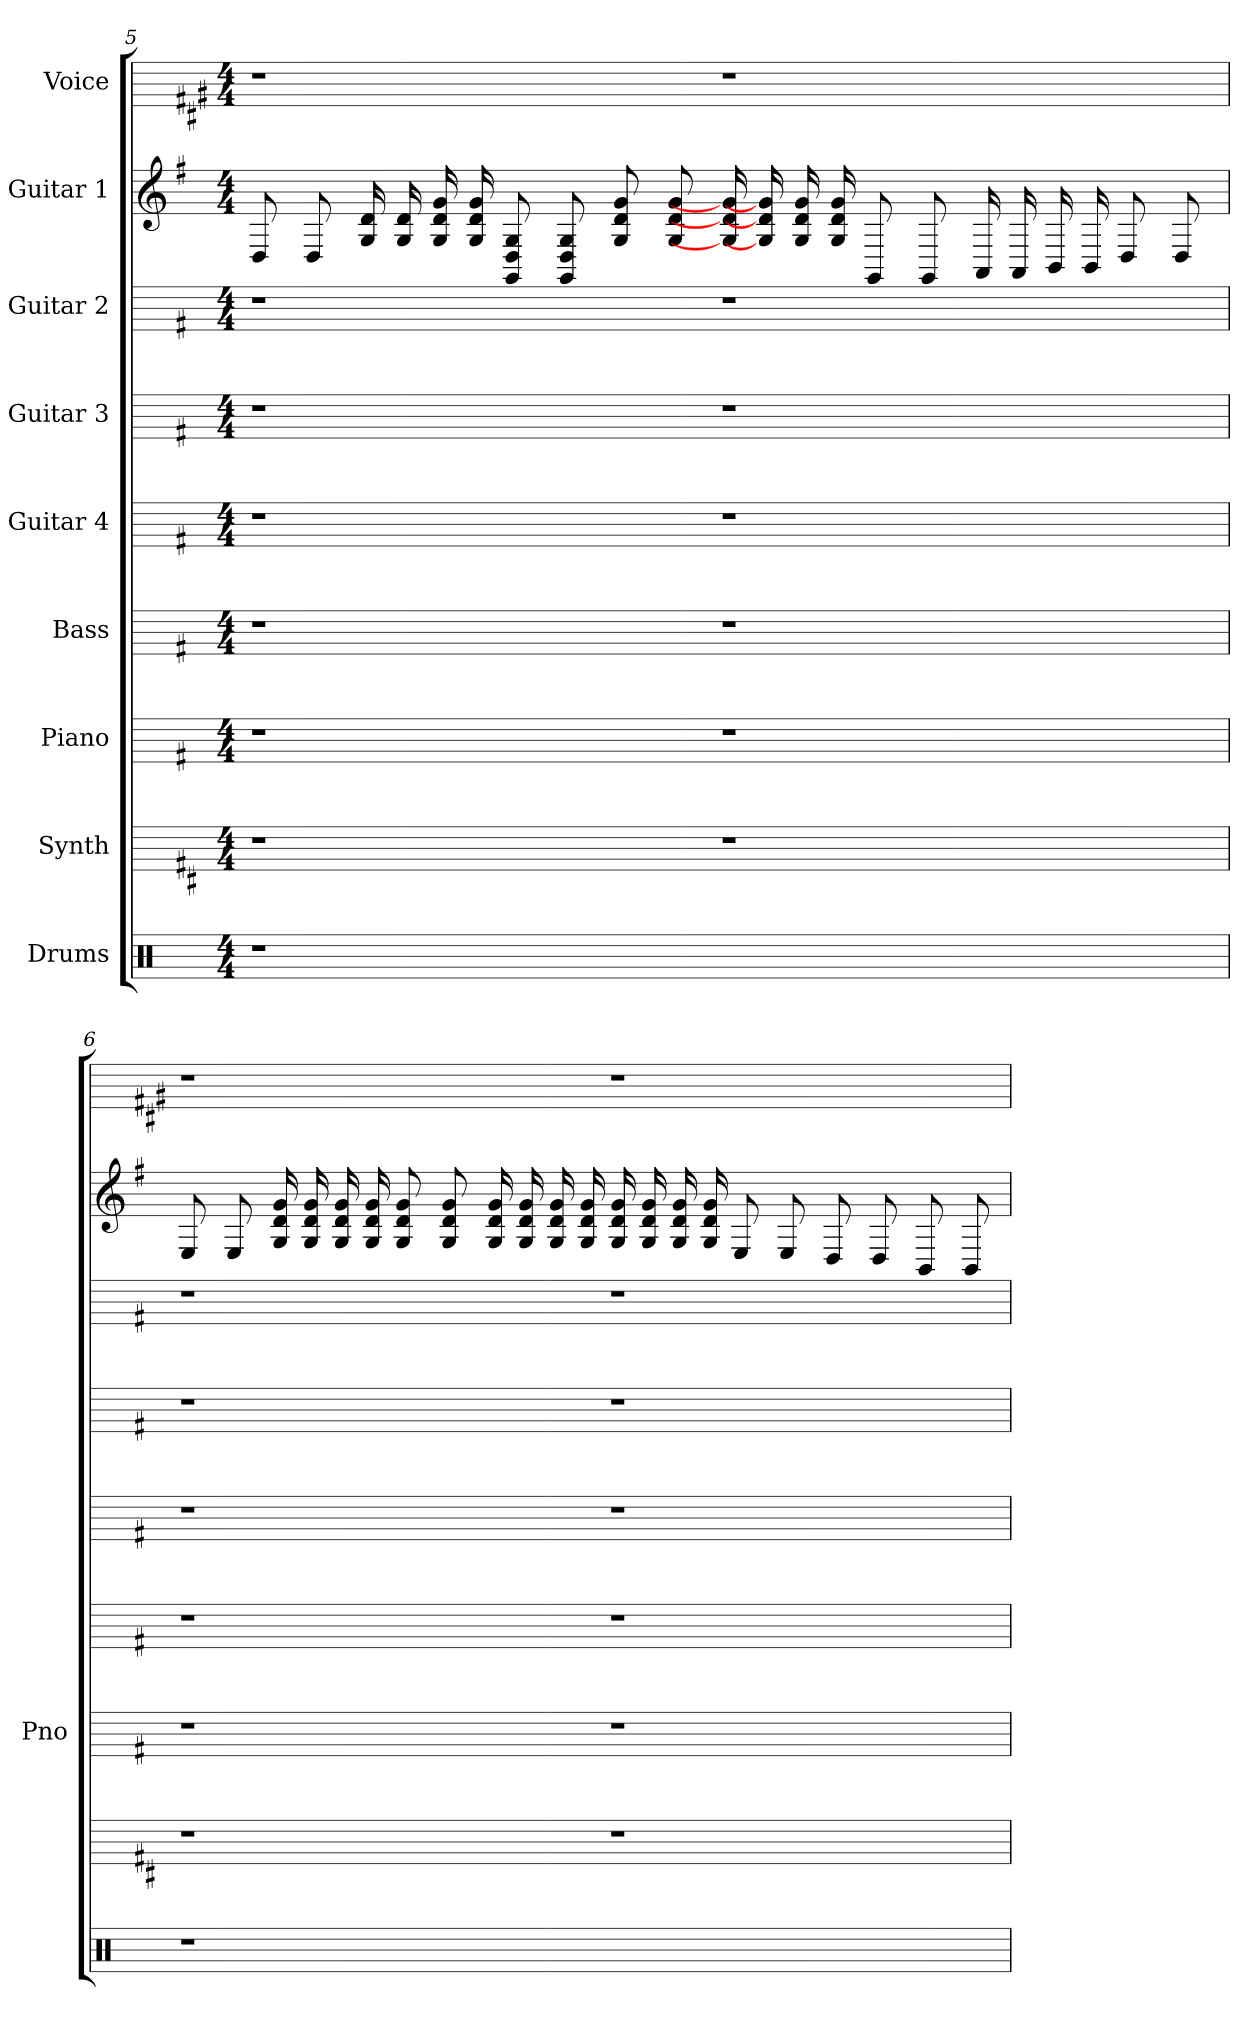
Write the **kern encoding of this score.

**kern	**kern	**kern	**kern	**kern	**kern	**kern	**kern	**kern
*part9	*part8	*part7	*part6	*part5	*part4	*part3	*part2	*part1
*staff9	*staff8	*staff7	*staff6	*staff5	*staff4	*staff3	*staff2	*staff1
*I"Drums	*I"Synth	*I"Piano	*I"Bass	*I"Guitar 4	*I"Guitar 3	*I"Guitar 2	*I"Guitar 1	*I"Voice
*	*	*I'Pno	*	*	*	*	*	*
*clefX	*	*	*	*	*	*	*	*
*	*ITrd4c7	*	*	*	*	*	*	*ITrd1c2
*k[]	*k[f#]	*k[f#]	*k[f#]	*k[f#]	*k[f#]	*k[f#]	*k[f#]	*k[f#]
*M4/4	*M4/4	*M4/4	*M4/4	*M4/4	*M4/4	*M4/4	*M4/4	*M4/4
=5	=5	=5	=5	=5	=5	=5	=5	=5
1r	1r	1r	1r	1r	1r	1r	8D	1r
.	.	.	.	.	.	.	8D	.
.	.	.	.	.	.	.	16d 16G	.
.	.	.	.	.	.	.	16d 16G	.
.	.	.	.	.	.	.	16g 16d 16G	.
.	.	.	.	.	.	.	16g 16d 16G	.
.	.	.	.	.	.	.	8G 8D 8GG	.
.	.	.	.	.	.	.	8G 8D 8GG	.
.	.	.	.	.	.	.	8g 8d 8G	.
.	.	.	.	.	.	.	8g 8d 8G	.
1ryy	1r	1r	1r	1r	1r	1r	16g] 16d] 16G]	1r
.	.	.	.	.	.	.	16g] 16d] 16G]	.
.	.	.	.	.	.	.	16g 16d 16G	.
.	.	.	.	.	.	.	16g 16d 16G	.
.	.	.	.	.	.	.	8GG	.
.	.	.	.	.	.	.	8GG	.
.	.	.	.	.	.	.	16AA	.
.	.	.	.	.	.	.	16AA	.
.	.	.	.	.	.	.	16BB	.
.	.	.	.	.	.	.	16BB	.
.	.	.	.	.	.	.	8D	.
.	.	.	.	.	.	.	8D	.
=6	=6	=6	=6	=6	=6	=6	=6	=6
1r	1r	1r	1r	1r	1r	1r	8E	1r
.	.	.	.	.	.	.	8E	.
.	.	.	.	.	.	.	16g 16d 16G	.
.	.	.	.	.	.	.	16g 16d 16G	.
.	.	.	.	.	.	.	16g 16d 16G	.
.	.	.	.	.	.	.	16g 16d 16G	.
.	.	.	.	.	.	.	8g 8d 8G	.
.	.	.	.	.	.	.	8g 8d 8G	.
.	.	.	.	.	.	.	16g 16d 16G	.
.	.	.	.	.	.	.	16g 16d 16G	.
.	.	.	.	.	.	.	16g 16d 16G	.
.	.	.	.	.	.	.	16g 16d 16G	.
1ryy	1r	1r	1r	1r	1r	1r	16g 16d 16G	1r
.	.	.	.	.	.	.	16g 16d 16G	.
.	.	.	.	.	.	.	16g 16d 16G	.
.	.	.	.	.	.	.	16g 16d 16G	.
.	.	.	.	.	.	.	8E	.
.	.	.	.	.	.	.	8E	.
.	.	.	.	.	.	.	8D	.
.	.	.	.	.	.	.	8D	.
.	.	.	.	.	.	.	8BB	.
.	.	.	.	.	.	.	8BB	.
=	=	=	=	=	=	=	=	=
*-	*-	*-	*-	*-	*-	*-	*-	*-
